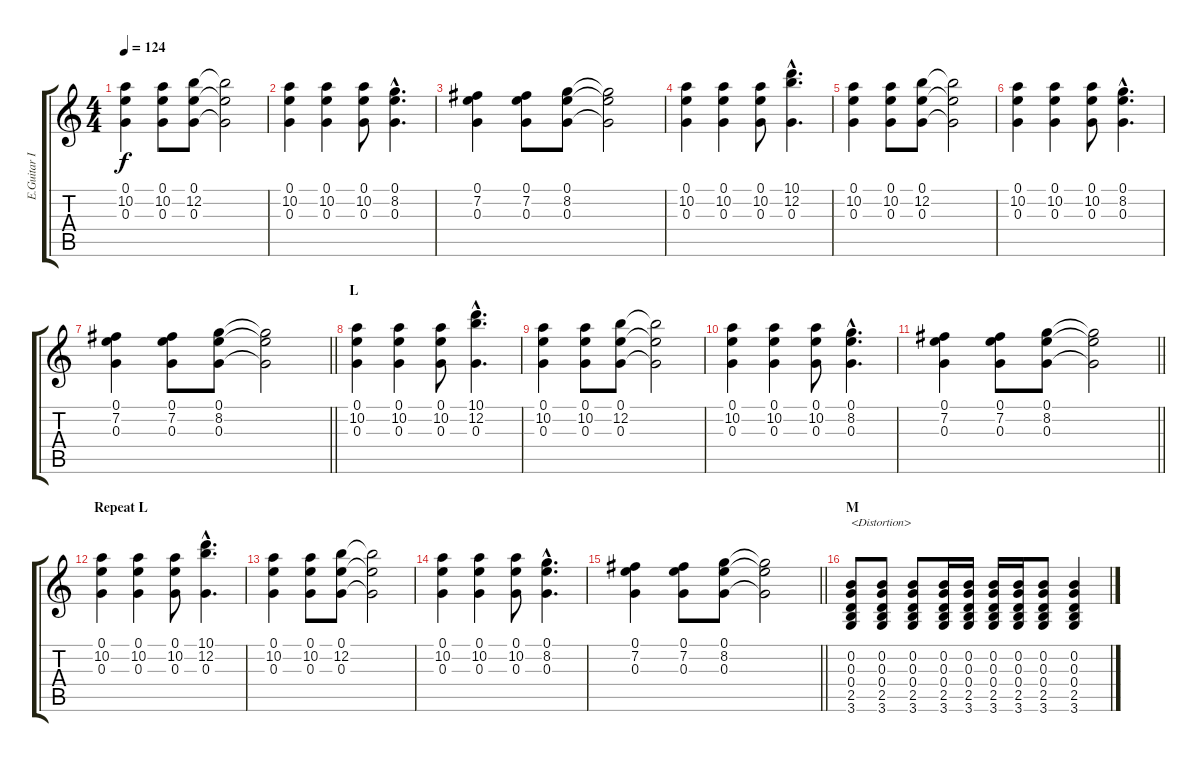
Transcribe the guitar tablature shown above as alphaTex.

\track ("E.Guitar I" "E.Guitar I") {instrument distortionguitar}
\staff {score tabs}
\tuning (E4 B3 G3 D3 A2 E2) {hide}
\ts (4 4)
\tempo 124
\clef g2
\ks c
(0.1 10.2 0.3).4{dy f} (0.1 10.2 0.3).8 (0.1 12.2 0.3).8 (0.1{t} 12.2{t} 0.3{t}).2 |
(0.1 10.2 0.3).4 (0.1 10.2 0.3).4 (0.1 10.2 0.3).8 (0.1{hac} 8.2{hac} 0.3{hac}).4{d} |
(0.1 7.2 0.3).4 (0.1 7.2 0.3).8 (0.1 8.2 0.3).8 (0.1{t} 8.2{t} 0.3{t}).2 |
(0.1 10.2 0.3).4 (0.1 10.2 0.3).4 (0.1 10.2 0.3).8 (10.1{hac} 12.2{hac} 0.3{hac}).4{d} |
(0.1 10.2 0.3).4 (0.1 10.2 0.3).8 (0.1 12.2 0.3).8 (0.1{t} 12.2{t} 0.3{t}).2 |
(0.1 10.2 0.3).4 (0.1 10.2 0.3).4 (0.1 10.2 0.3).8 (0.1{hac} 8.2{hac} 0.3{hac}).4{d} |
\barLineRight lightlight
(0.1 7.2 0.3).4 (0.1 7.2 0.3).8 (0.1 8.2 0.3).8 (0.1{t} 8.2{t} 0.3{t}).2 |
\section ("" "L")
(0.1 10.2 0.3).4 (0.1 10.2 0.3).4 (0.1 10.2 0.3).8 (10.1{hac} 12.2{hac} 0.3{hac}).4{d} |
(0.1 10.2 0.3).4 (0.1 10.2 0.3).8 (0.1 12.2 0.3).8 (0.1{t} 12.2{t} 0.3{t}).2 |
(0.1 10.2 0.3).4 (0.1 10.2 0.3).4 (0.1 10.2 0.3).8 (0.1{hac} 8.2{hac} 0.3{hac}).4{d} |
\barLineRight lightlight
(0.1 7.2 0.3).4 (0.1 7.2 0.3).8 (0.1 8.2 0.3).8 (0.1{t} 8.2{t} 0.3{t}).2 |
\section ("" "Repeat L")
(0.1 10.2 0.3).4 (0.1 10.2 0.3).4 (0.1 10.2 0.3).8 (10.1{hac} 12.2{hac} 0.3{hac}).4{d} |
(0.1 10.2 0.3).4 (0.1 10.2 0.3).8 (0.1 12.2 0.3).8 (0.1{t} 12.2{t} 0.3{t}).2 |
(0.1 10.2 0.3).4 (0.1 10.2 0.3).4 (0.1 10.2 0.3).8 (0.1{hac} 8.2{hac} 0.3{hac}).4{d} |
\barLineRight lightlight
(0.1 7.2 0.3).4 (0.1 7.2 0.3).8 (0.1 8.2 0.3).8 (0.1{t} 8.2{t} 0.3{t}).2 |
\section ("" "M")
(0.2 0.3 0.4 2.5 3.6).8{txt "<Distortion>" instrument distortionguitar} (0.2 0.3 0.4 2.5 3.6).8 (0.2 0.3 0.4 2.5 3.6).8 (0.2 0.3 0.4 2.5 3.6).16 (0.2 0.3 0.4 2.5 3.6).16 (0.2 0.3 0.4 2.5 3.6).16 (0.2 0.3 0.4 2.5 3.6).16 (0.2 0.3 0.4 2.5 3.6).8 (0.2 0.3 0.4 2.5 3.6).4
